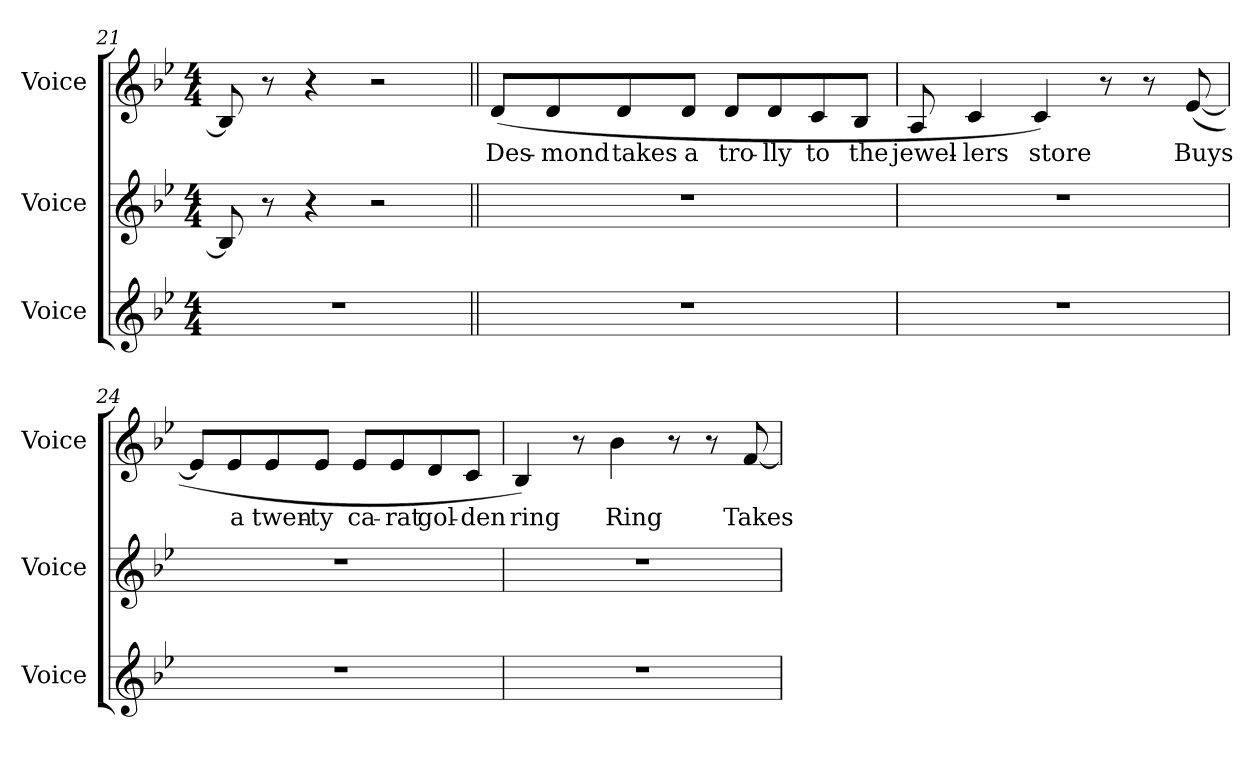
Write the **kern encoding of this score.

**kern	**kern	**kern	**text
*part3	*part2	*part1	*part1
*staff3	*staff2	*staff1	*staff1
*I"Voice	*I"Voice	*I"Voice	*
*I'Voice	*I'Voice	*I'Voice	*
*clefG2	*clefG2	*clefG2	*
*k[b-e-]	*k[b-e-]	*k[b-e-]	*
*B-:	*B-:	*B-:	*
*M4/4	*M4/4	*M4/4	*
=21	=21	=21	=21
1r	8B-i/]	8B-i/]	.
.	8r	8r	.
.	4r	4r	.
.	2r	2r	.
!!LO:LB:g=z
=22||	=22||	=22||	=22||
!	!	!	!LO:LY:b:color=#000000
1r	1r	(8di/L	Des-
!	!	!	!LO:LY:b:color=#000000
.	.	8di/	-mond
!	!	!	!LO:LY:b:color=#000000
.	.	8di/	takes
!	!	!	!LO:LY:b:color=#000000
.	.	8di/J	a
!	!	!	!LO:LY:b:color=#000000
.	.	8di/L	tro-
!	!	!	!LO:LY:b:color=#000000
.	.	8di/	-lly
!	!	!	!LO:LY:b:color=#000000
.	.	8ci/	to
!	!	!	!LO:LY:b:color=#000000
.	.	8B-i/J	the
=23	=23	=23	=23
!	!	!	!LO:LY:b:color=#000000
1r	1r	8Ai/	jewel-
!	!	!	!LO:LY:b:color=#000000
.	.	4ci/	-lers
!	!	!	!LO:LY:b:color=#000000
.	.	4ci/)	store
.	.	8r	.
.	.	8r	.
!	!	!	!LO:LY:b:color=#000000
.	.	([8e-i/	Buys
=24	=24	=24	=24
1r	1r	8e-i/L]	.
!	!	!	!LO:LY:b:color=#000000
.	.	8e-i/	a
!	!	!	!LO:LY:b:color=#000000
.	.	8e-i/	twen-
!	!	!	!LO:LY:b:color=#000000
.	.	8e-i/J	-ty
!	!	!	!LO:LY:b:color=#000000
.	.	8e-i/L	ca-
!	!	!	!LO:LY:b:color=#000000
.	.	8e-i/	-rat
!	!	!	!LO:LY:b:color=#000000
.	.	8di/	gol-
!	!	!	!LO:LY:b:color=#000000
.	.	8ci/J	-den
=25	=25	=25	=25
!	!	!	!LO:LY:b:color=#000000
1r	1r	4B-i/)	ring
.	.	8r	.
!	!	!	!LO:LY:b:color=#000000
.	.	4b-i\	Ring
.	.	8r	.
.	.	8r	.
!	!	!	!LO:LY:b:color=#000000
.	.	[8fi/	Takes
=	=	=	=
*-	*-	*-	*-
